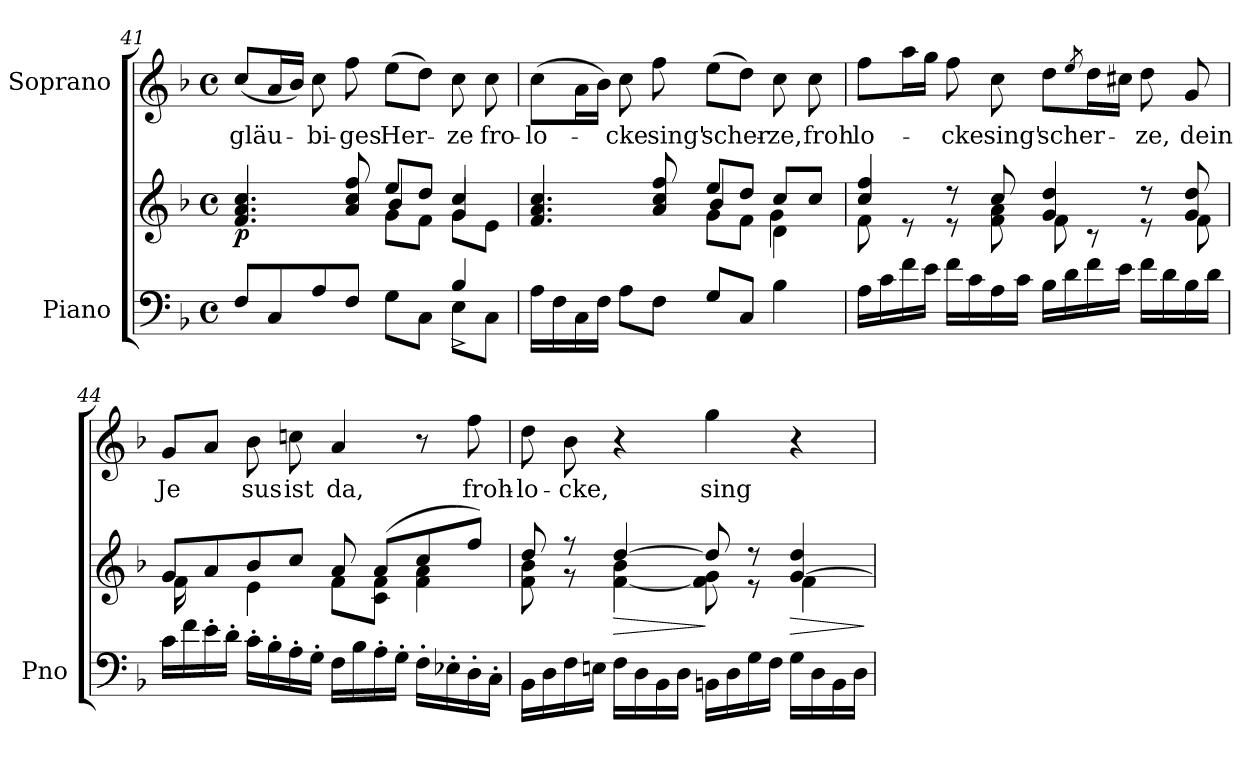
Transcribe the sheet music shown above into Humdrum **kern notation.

**kern	**kern	**dynam	**kern	**text
*part2	*part2	*part2	*part1	*part1
*staff3	*staff2	*staff2/3	*staff1	*staff1
*I"Piano	*	*	*I"Soprano	*
*I'Pno	*	*	*	*
*clefF4	*clefG2	*	*clefG2	*
*k[b-]	*k[b-]	*	*k[b-]	*
*F:	*F:	*	*F:	*
*M4/4	*M4/4	*	*M4/4	*
*met(c)	*met(c)	*	*met(c)	*
=41	=41	=41	=41	=41
*^	*^	*	*	*
*	*	*	*^	*	*	*
!	!	!	!	!	!LO:DY:b	!	!
8F/L	2.ryy	4.f/ 4.a/ 4.cc/	2ryy	2ryy	p	(8cc/L	gläu-
8C/	.	.	.	.	.	16a/L	.
.	.	.	.	.	.	16b-/JJ)	.
8A/	.	.	.	.	.	8cc\	-bi-
8F/J	.	8a/ 8cc/ 8ff/	.	.	.	8ff\	-ges
8G\L	.	8ee/L	8g\L	4b-/	.	(8ee\L	Her-
8C\J	.	8dd/J	8f\J	.	.	8dd\J)	.
8E\L	4B-^/	4cc/	8g\L	4g/	.	8cc\	-ze
8C\J	.	.	8e\J	.	.	8cc\	fro-
*v	*v	*	*	*	*	*	*
!!LO:LB:g=z
=42	=42	=42	=42	=42	=42	=42
16A\LL	4.f/ 4.a/ 4.cc/	2rffyy	2rddyy	.	(8cc\L	-lo-
16F\	.	.	.	.	.	.
16C\	.	.	.	.	16a\L	.
16F\JJ	.	.	.	.	16b-\JJ)	.
8A\L	.	.	.	.	8cc\	-cke
8F\J	8a/ 8cc/ 8ff/	.	.	.	8ff\	sing'
8G/L	8ee/L	8g\L	4b-/	.	(8ee\L	scher-
8C/J	8dd/J	8f\J	.	.	8dd\J)	.
4B-\	8cc/L	4d\	4g\	.	8cc\	-ze,
.	8cc/J	.	.	.	8cc\	froh
*	*	*v	*v	*	*	*
=43	=43	=43	=43	=43	=43
16A\LL	4cc/ 4ff/	8f\	.	8ff\L	lo-
16c\	.	.	.	.	.
16f\	.	8r	.	16aa\L	.
16e\JJ	.	.	.	16gg\JJ	.
16f\LL	8r	8r	.	8ff\	-cke
16c\	.	.	.	.	.
16A\	8cc/	8f\ 8a\	.	8cc\	sing'
16c\JJ	.	.	.	.	.
16B-\LL	4g/ 4dd/	8f\	.	8dd\L	scher-
16d\	.	.	.	.	.
.	.	.	.	8qee/	.
16f\	.	8r	.	16dd\L	.
16e\JJ	.	.	.	16cc#X\JJ	.
16f\LL	8r	8r	.	8dd\	-ze,
16d\	.	.	.	.	.
16B-\	8g/ 8dd/	8f\	.	8g/	dein
16d\JJ	.	.	.	.	.
!!LO:LB:g=z
=44	=44	=44	=44	=44	=44
16c\LL	8g/L	16f\	.	8g/L	Je
16f\	.	16ryy	.	.	.
16e'\	8a/	8ryy	.	8a/J	.
16d'\JJ	.	.	.	.	.
16c'\LL	8b-/	4e\	.	8b-\	sus
16B-'\	.	.	.	.	.
16A'\	8cc/J	.	.	8ccn\	ist
16G'\JJ	.	.	.	.	.
16F\LL	8a/	8f\L	.	4a/	da,
16B-\	.	.	.	.	.
16A'\	(8a/L	8c\ 8f\J	.	.	.
16G'\JJ	.	.	.	.	.
16F'\LL	8cc/	4f\ 4a\	.	8r	.
16E-X'\	.	.	.	.	.
16D'\	8ff/J)	.	.	8ff\	froh-
16C'\JJ	.	.	.	.	.
=45	=45	=45	=45	=45	=45
16BB-\LL	8dd/	8f\ 8b-\	.	8dd\	-lo-
16D\	.	.	.	.	.
16F\	8r	8r	.	8b-\	-cke,
16En\JJ	.	.	.	.	.
!	!	!	!LO:HP:b	!	!
16F\LL	[4dd/	[4f\ 4b-\	>	4r	.
16D\	.	.	.	.	.
16BB-\	.	.	.	.	.
16D\JJ	.	.	.	.	.
16BBn\LL	8dd/]	8f\] 8g\	]	4gg\	sing
16D\	.	.	.	.	.
16G\	8r	8r	.	.	.
16F\JJ	.	.	.	.	.
!	!	!	!LO:HP:b	!	!
16G\LL	[4g/ 4dd/	4f\	>	4r	.
16D\	.	.	.	.	.
16BB\	.	.	.	.	.
16D\JJ	.	.	.	.	.
*	*v	*v	*	*	*
.	.	]	.	.
=	=	=	=	=
*-	*-	*-	*-	*-
